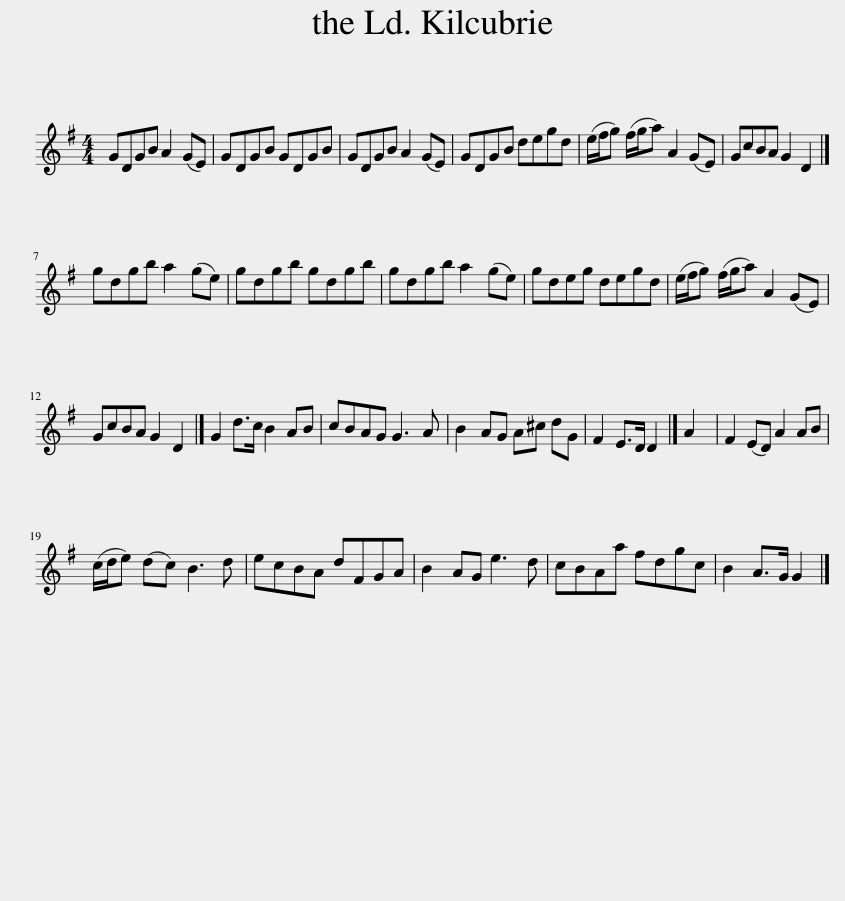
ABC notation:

X:1
L:1/8
M:4/4
I:linebreak $
K:G
V:1 treble
V:1
 GDGB A2 (GE) | GDGB GDGB | GDGB A2 (GE) | GDGB degd | (e/f/g) (f/g/a) A2 (GE) | %5
 GcBA G2 D2 |]$ gdgb a2 (ge) | gdgb gdgb | gdgb a2 (ge) | gdeg degd | %10
 (e/f/g) (f/g/a) A2 (GE) |$ GcBA G2 D2 |] G2 d>c B2 AB | cBAG G3 A | B2 AG A^c dG | %15
 F2 E>D D2 |] A2 | F2 (ED) A2 AB |$ (c/d/e) (dc) B3 d | ecBA dFGA | %20
 B2 AG e3 d | cBAa fdgc | B2 A>G G2 |] %23
